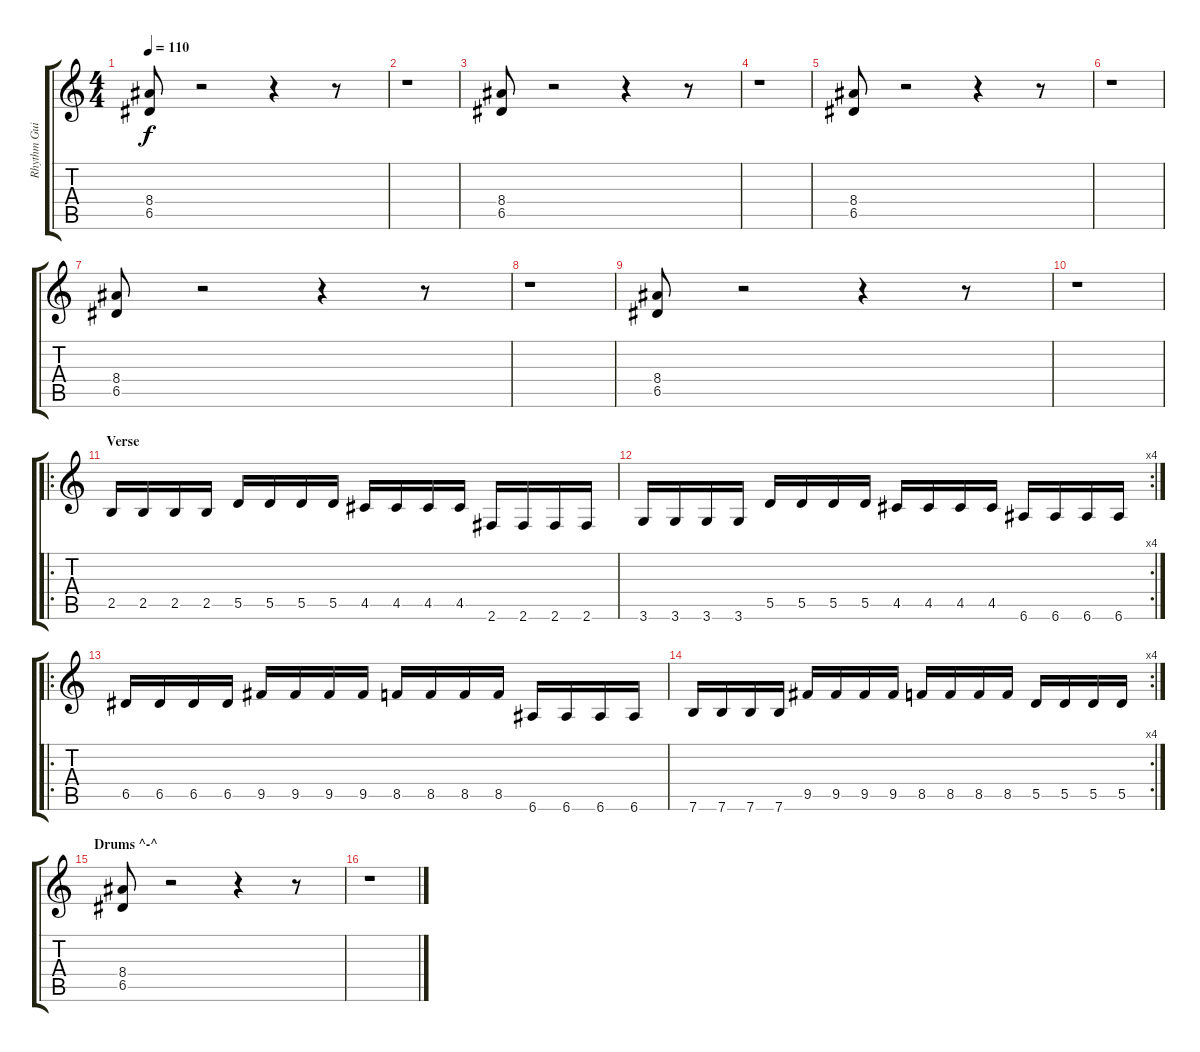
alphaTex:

\track ("Rhythm Guitar" "Rhythm Gui") {instrument overdrivenguitar}
\staff {score tabs}
\tuning (E4 B3 G3 D3 A2 E2) {hide}
\ts (4 4)
\tempo 110
\clef g2
\ks c
(8.4 6.5).8{dy f} r.2 r.4 r.8 |
r.1 |
(8.4 6.5).8 r.2 r.4 r.8 |
r.1 |
(8.4 6.5).8 r.2 r.4 r.8 |
r.1 |
(8.4 6.5).8 r.2 r.4 r.8 |
r.1 |
(8.4 6.5).8 r.2 r.4 r.8 |
r.1 |
\ro
\section ("" "Verse")
2.5.16 2.5.16 2.5.16 2.5.16 5.5.16 5.5.16 5.5.16 5.5.16 4.5.16 4.5.16 4.5.16 4.5.16 2.6.16 2.6.16 2.6.16 2.6.16 |
\rc 4
3.6.16 3.6.16 3.6.16 3.6.16 5.5.16 5.5.16 5.5.16 5.5.16 4.5.16 4.5.16 4.5.16 4.5.16 6.6.16 6.6.16 6.6.16 6.6.16 |
\ro
6.5.16 6.5.16 6.5.16 6.5.16 9.5.16 9.5.16 9.5.16 9.5.16 8.5.16 8.5.16 8.5.16 8.5.16 6.6.16 6.6.16 6.6.16 6.6.16 |
\rc 4
7.6.16 7.6.16 7.6.16 7.6.16 9.5.16 9.5.16 9.5.16 9.5.16 8.5.16 8.5.16 8.5.16 8.5.16 5.5.16 5.5.16 5.5.16 5.5.16 |
\section ("" "Drums ^-^")
(8.4 6.5).8 r.2 r.4 r.8 |
r.1
